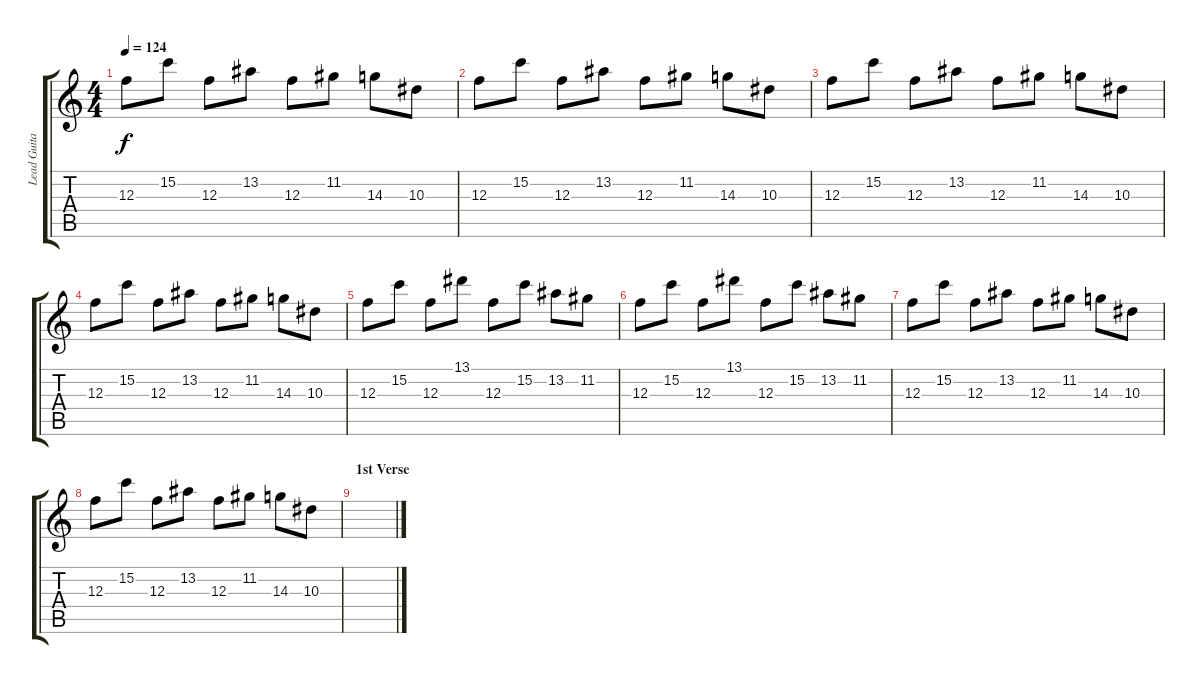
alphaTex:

\track ("Lead Guitar" "Lead Guita") {instrument distortionguitar}
\staff {score tabs}
\tuning (D4 A3 F3 C3 G2 D2) {hide}
\ts (4 4)
\tempo 124
\clef g2
\ks c
12.3.8{dy f instrument distortionguitar} 15.2.8 12.3.8 13.2.8 12.3.8 11.2.8 14.3.8 10.3.8 |
12.3.8 15.2.8 12.3.8 13.2.8 12.3.8 11.2.8 14.3.8 10.3.8 |
12.3.8 15.2.8 12.3.8 13.2.8 12.3.8 11.2.8 14.3.8 10.3.8 |
12.3.8 15.2.8 12.3.8 13.2.8 12.3.8 11.2.8 14.3.8 10.3.8 |
12.3.8 15.2.8 12.3.8 13.1.8 12.3.8 15.2.8 13.2.8 11.2.8 |
12.3.8 15.2.8 12.3.8 13.1.8 12.3.8 15.2.8 13.2.8 11.2.8 |
12.3.8 15.2.8 12.3.8 13.2.8 12.3.8 11.2.8 14.3.8 10.3.8 |
12.3.8 15.2.8 12.3.8 13.2.8 12.3.8 11.2.8 14.3.8 10.3.8 |
\section ("" "1st Verse")
